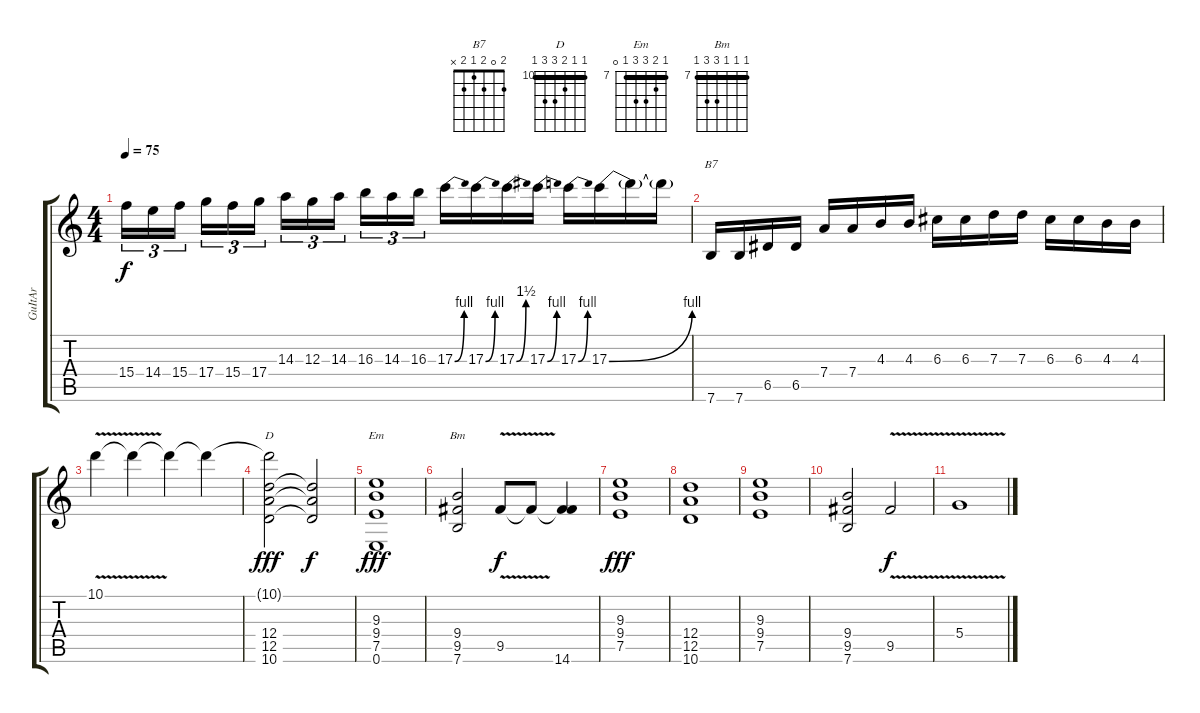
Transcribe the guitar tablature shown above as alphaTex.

\track ("GuItAr" "GuItAr") {instrument overdrivenguitar}
\staff {score tabs}
\tuning (E4 B3 G3 D3 A2 E2) {hide}
\chord ("B7" 2 0 2 1 2 x)
\chord ("D" 10 10 11 12 12 10) {firstfret 10 barre 10}
\chord ("Em" 7 8 9 9 7 0) {firstfret 7 barre 7}
\chord ("Bm" 7 7 7 9 9 7) {firstfret 7 barre 7}
\ts (4 4)
\tempo 75
\clef g2
\ks c
15.4.16{tu (3 2) dy f} 14.4.16{tu (3 2)} 15.4.16{tu (3 2) beam splitsecondary} 17.4.16{tu (3 2)} 15.4.16{tu (3 2)} 17.4.16{tu (3 2)} 14.3.16{tu (3 2)} 12.3.16{tu (3 2)} 14.3.16{tu (3 2) beam splitsecondary} 16.3.16{tu (3 2)} 14.3.16{tu (3 2)} 16.3.16{tu (3 2)} 17.3{be (bend 0 0 60 4)}.16 17.3{be (bend 0 0 60 4)}.16 17.3{be (bend 0 0 60 6)}.16 17.3{be (bend 0 0 60 4)}.16 17.3{be (bend 0 0 60 4)}.16 17.3{be (bend 0 0 60 4)}.16 17.3{t}.16 17.3{t}.16 |
7.6.16{ch "B7"} 7.6.16 6.5.16 6.5.16 7.4.16 7.4.16 4.3.16 4.3.16 6.3.16 6.3.16 7.3.16 7.3.16 6.3.16 6.3.16 4.3.16 4.3.16 |
10.1{v}.4 10.1{t}.4 10.1{t}.4 10.1{t}.4 |
(10.1{t} 12.4 12.5 10.6).2{ch "D" dy fff} (12.4{t} 12.5{t} 10.6{t}).2{dy f} |
(9.3 9.4 7.5 0.6).1{ch "Em" dy fff} |
(9.4 9.5 7.6).2{ch "Bm"} 9.5{v}.8{dy f} 9.5{t}.8 (9.5{t} 14.6).4 |
(9.3 9.4 7.5).1{dy fff} |
(12.4 12.5 10.6).1 |
(9.3 9.4 7.5).1 |
(9.4 9.5 7.6).2 9.5{v}.2{dy f} |
5.4{v}.1
